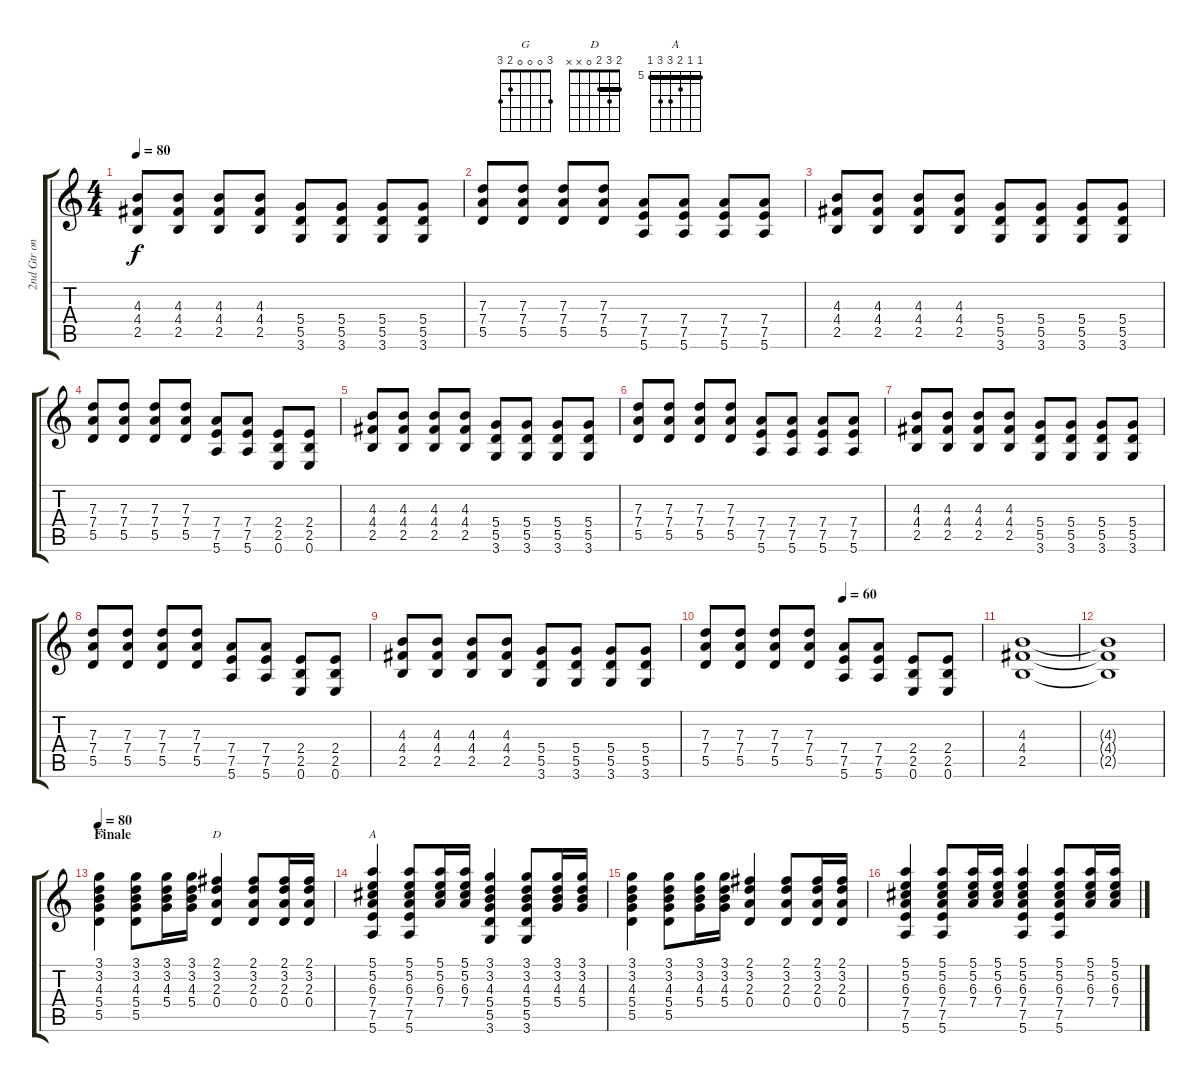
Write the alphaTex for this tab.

\track ("2nd Gtr on Solo, Fills, Rythm" "2nd Gtr on") {instrument distortionguitar}
\staff {score tabs}
\tuning (E4 B3 G3 D3 A2 E2) {hide}
\chord ("G" 3 0 0 0 2 3)
\chord ("D" 2 3 2 0 x x) {barre 2}
\chord ("A" 5 5 6 7 7 5) {firstfret 5 barre 5}
\ts (4 4)
\tempo 80
\clef g2
\ks c
(4.3 4.4 2.5).8{dy f volume 10 balance 8 instrument distortionguitar} (4.3 4.4 2.5).8 (4.3 4.4 2.5).8 (4.3 4.4 2.5).8 (5.4 5.5 3.6).8 (5.4 5.5 3.6).8 (5.4 5.5 3.6).8 (5.4 5.5 3.6).8 |
(7.3 7.4 5.5).8 (7.3 7.4 5.5).8 (7.3 7.4 5.5).8 (7.3 7.4 5.5).8 (7.4 7.5 5.6).8 (7.4 7.5 5.6).8 (7.4 7.5 5.6).8 (7.4 7.5 5.6).8 |
(4.3 4.4 2.5).8{volume 10 balance 8 instrument distortionguitar} (4.3 4.4 2.5).8 (4.3 4.4 2.5).8 (4.3 4.4 2.5).8 (5.4 5.5 3.6).8 (5.4 5.5 3.6).8 (5.4 5.5 3.6).8 (5.4 5.5 3.6).8 |
(7.3 7.4 5.5).8 (7.3 7.4 5.5).8 (7.3 7.4 5.5).8 (7.3 7.4 5.5).8 (7.4 7.5 5.6).8 (7.4 7.5 5.6).8 (2.4 2.5 0.6).8 (2.4 2.5 0.6).8 |
(4.3 4.4 2.5).8{volume 10 balance 8 instrument distortionguitar} (4.3 4.4 2.5).8 (4.3 4.4 2.5).8 (4.3 4.4 2.5).8 (5.4 5.5 3.6).8 (5.4 5.5 3.6).8 (5.4 5.5 3.6).8 (5.4 5.5 3.6).8 |
(7.3 7.4 5.5).8 (7.3 7.4 5.5).8 (7.3 7.4 5.5).8 (7.3 7.4 5.5).8 (7.4 7.5 5.6).8 (7.4 7.5 5.6).8 (7.4 7.5 5.6).8 (7.4 7.5 5.6).8 |
(4.3 4.4 2.5).8{volume 10 balance 8 instrument distortionguitar} (4.3 4.4 2.5).8 (4.3 4.4 2.5).8 (4.3 4.4 2.5).8 (5.4 5.5 3.6).8 (5.4 5.5 3.6).8 (5.4 5.5 3.6).8 (5.4 5.5 3.6).8 |
(7.3 7.4 5.5).8 (7.3 7.4 5.5).8 (7.3 7.4 5.5).8 (7.3 7.4 5.5).8 (7.4 7.5 5.6).8 (7.4 7.5 5.6).8 (2.4 2.5 0.6).8 (2.4 2.5 0.6).8 |
(4.3 4.4 2.5).8{volume 10 balance 8 instrument distortionguitar} (4.3 4.4 2.5).8 (4.3 4.4 2.5).8 (4.3 4.4 2.5).8 (5.4 5.5 3.6).8 (5.4 5.5 3.6).8 (5.4 5.5 3.6).8 (5.4 5.5 3.6).8 |
\tempo (60 0.5)
(7.3 7.4 5.5).8 (7.3 7.4 5.5).8 (7.3 7.4 5.5).8 (7.3 7.4 5.5).8 (7.4 7.5 5.6).8 (7.4 7.5 5.6).8 (2.4 2.5 0.6).8 (2.4 2.5 0.6).8 |
(4.3 4.4 2.5).1 |
(4.3{t} 4.4{t} 2.5{t}).1 |
\section ("" "Finale")
\tempo 80
(3.1 3.2 4.3 5.4 5.5).4{ch "G" volume 7 balance 8 instrument acousticguitarsteel} (3.1 3.2 4.3 5.4 5.5).8 (3.1 3.2 4.3 5.4).16 (3.1 3.2 4.3 5.4).16 (2.1 3.2 2.3 0.4).4{ch "D"} (2.1 3.2 2.3 0.4).8 (2.1 3.2 2.3 0.4).16 (2.1 3.2 2.3 0.4).16 |
(5.1 5.2 6.3 7.4 7.5 5.6).4{ch "A"} (5.1 5.2 6.3 7.4 7.5 5.6).8 (5.1 5.2 6.3 7.4).16 (5.1 5.2 6.3 7.4).16 (3.1 3.2 4.3 5.4 5.5 3.6).4 (3.1 3.2 4.3 5.4 5.5 3.6).8 (3.1 3.2 4.3 5.4).16 (3.1 3.2 4.3 5.4).16 |
(3.1 3.2 4.3 5.4 5.5).4{volume 7 balance 8 instrument acousticguitarsteel} (3.1 3.2 4.3 5.4 5.5).8 (3.1 3.2 4.3 5.4).16 (3.1 3.2 4.3 5.4).16 (2.1 3.2 2.3 0.4).4 (2.1 3.2 2.3 0.4).8 (2.1 3.2 2.3 0.4).16 (2.1 3.2 2.3 0.4).16 |
(5.1 5.2 6.3 7.4 7.5 5.6).4 (5.1 5.2 6.3 7.4 7.5 5.6).8 (5.1 5.2 6.3 7.4).16 (5.1 5.2 6.3 7.4).16 (5.1 5.2 6.3 7.4 7.5 5.6).4 (5.1 5.2 6.3 7.4 7.5 5.6).8 (5.1 5.2 6.3 7.4).16 (5.1 5.2 6.3 7.4).16
